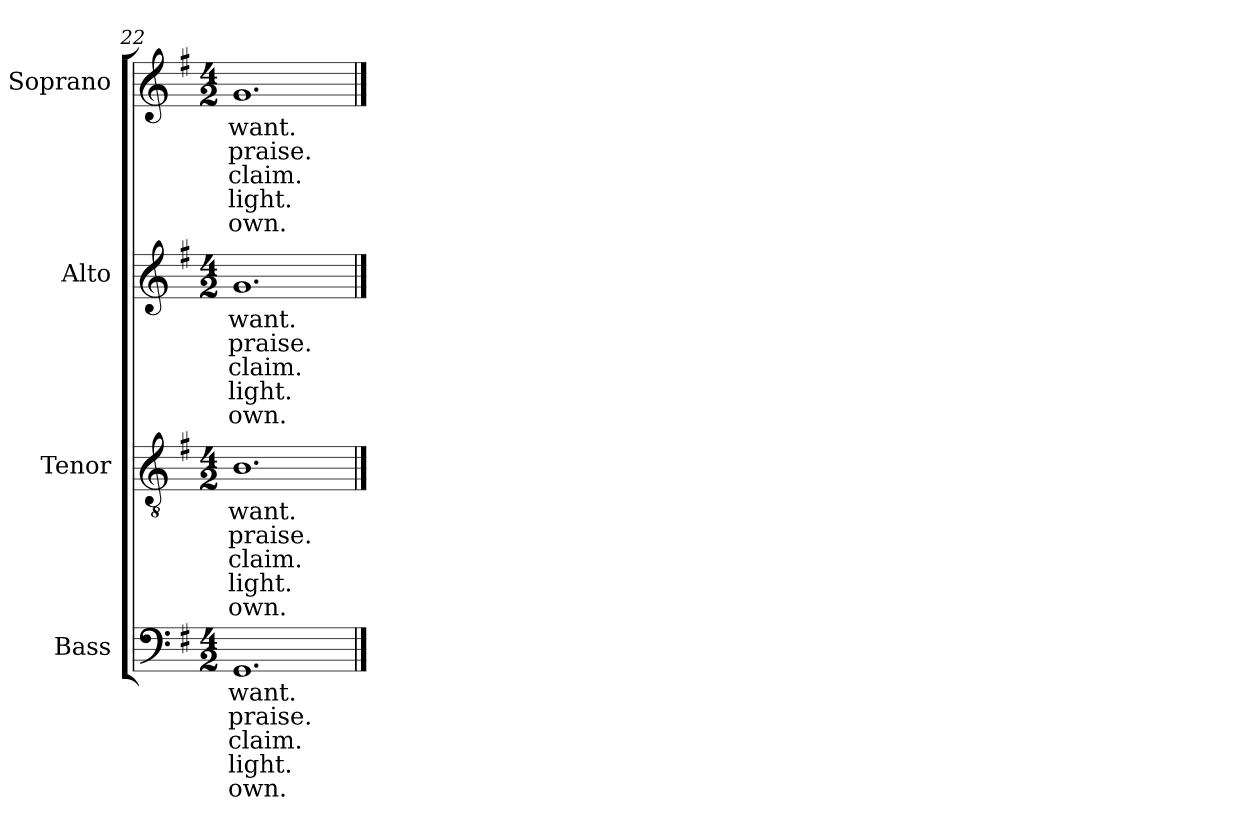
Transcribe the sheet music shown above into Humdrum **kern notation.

**kern	**text	**text	**text	**text	**text	**kern	**text	**text	**text	**text	**text	**kern	**text	**text	**text	**text	**text	**kern	**text	**text	**text	**text	**text
*part4	*part4	*part4	*part4	*part4	*part4	*part3	*part3	*part3	*part3	*part3	*part3	*part2	*part2	*part2	*part2	*part2	*part2	*part1	*part1	*part1	*part1	*part1	*part1
*staff4	*staff4	*staff4	*staff4	*staff4	*staff4	*staff3	*staff3	*staff3	*staff3	*staff3	*staff3	*staff2	*staff2	*staff2	*staff2	*staff2	*staff2	*staff1	*staff1	*staff1	*staff1	*staff1	*staff1
*I"Bass	*	*	*	*	*	*I"Tenor	*	*	*	*	*	*I"Alto	*	*	*	*	*	*I"Soprano	*	*	*	*	*
*I'B.	*	*	*	*	*	*I'T.	*	*	*	*	*	*I'A.	*	*	*	*	*	*I'S.	*	*	*	*	*
*clefF4	*	*	*	*	*	*clefGv2	*	*	*	*	*	*clefG2	*	*	*	*	*	*clefG2	*	*	*	*	*
*	*	*	*	*	*	*ITrd7c12	*	*	*	*	*	*	*	*	*	*	*	*	*	*	*	*	*
*k[f#]	*	*	*	*	*	*k[f#]	*	*	*	*	*	*k[f#]	*	*	*	*	*	*k[f#]	*	*	*	*	*
*G:	*	*	*	*	*	*G:	*	*	*	*	*	*G:	*	*	*	*	*	*G:	*	*	*	*	*
*M4/2	*	*	*	*	*	*M4/2	*	*	*	*	*	*M4/2	*	*	*	*	*	*M4/2	*	*	*	*	*
=22	=22	=22	=22	=22	=22	=22	=22	=22	=22	=22	=22	=22	=22	=22	=22	=22	=22	=22	=22	=22	=22	=22	=22
!	!LO:LY:b:color=#000000	!LO:LY:b:color=#000000	!LO:LY:b:color=#000000	!LO:LY:b:color=#000000	!LO:LY:b:color=#000000	!	!	!	!	!	!	!	!	!	!	!	!	!	!	!	!	!	!
!	!	!	!	!	!	!	!LO:LY:b:color=#000000	!LO:LY:b:color=#000000	!LO:LY:b:color=#000000	!LO:LY:b:color=#000000	!LO:LY:b:color=#000000	!	!	!	!	!	!	!	!	!	!	!	!
!	!	!	!	!	!	!	!	!	!	!	!	!	!LO:LY:b:color=#000000	!LO:LY:b:color=#000000	!LO:LY:b:color=#000000	!LO:LY:b:color=#000000	!LO:LY:b:color=#000000	!	!	!	!	!	!
!	!	!	!	!	!	!	!	!	!	!	!	!	!	!	!	!	!	!	!LO:LY:b:color=#000000	!LO:LY:b:color=#000000	!LO:LY:b:color=#000000	!LO:LY:b:color=#000000	!LO:LY:b:color=#000000
1.GGi	want.	praise.	claim.	light.	own.	1.BBi	want.	praise.	claim.	light.	own.	1.gi	want.	praise.	claim.	light.	own.	1.gi	want.	praise.	claim.	light.	own.
==	==	==	==	==	==	==	==	==	==	==	==	==	==	==	==	==	==	==	==	==	==	==	==
*-	*-	*-	*-	*-	*-	*-	*-	*-	*-	*-	*-	*-	*-	*-	*-	*-	*-	*-	*-	*-	*-	*-	*-
